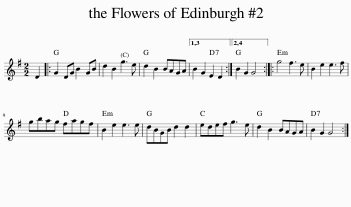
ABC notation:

X:1
L:1/8
M:2/2
I:linebreak $
K:G
V:1 treble
V:1
 D2 |: G2 DG B2 GB | d2 B2 g3 e | d2 B2 BAGA |1,3 B2 G2 E2 D2 :|2,4 %5
 B2 G2 G4 :: g4 f3 e | B2 e2 e3 f |$ gbag fagf | B2 e2 e3 e | %10
 dBGB d2 d2 | edef g3 e | d2 B2 BAGA | B2 G2 G4 :| %14
